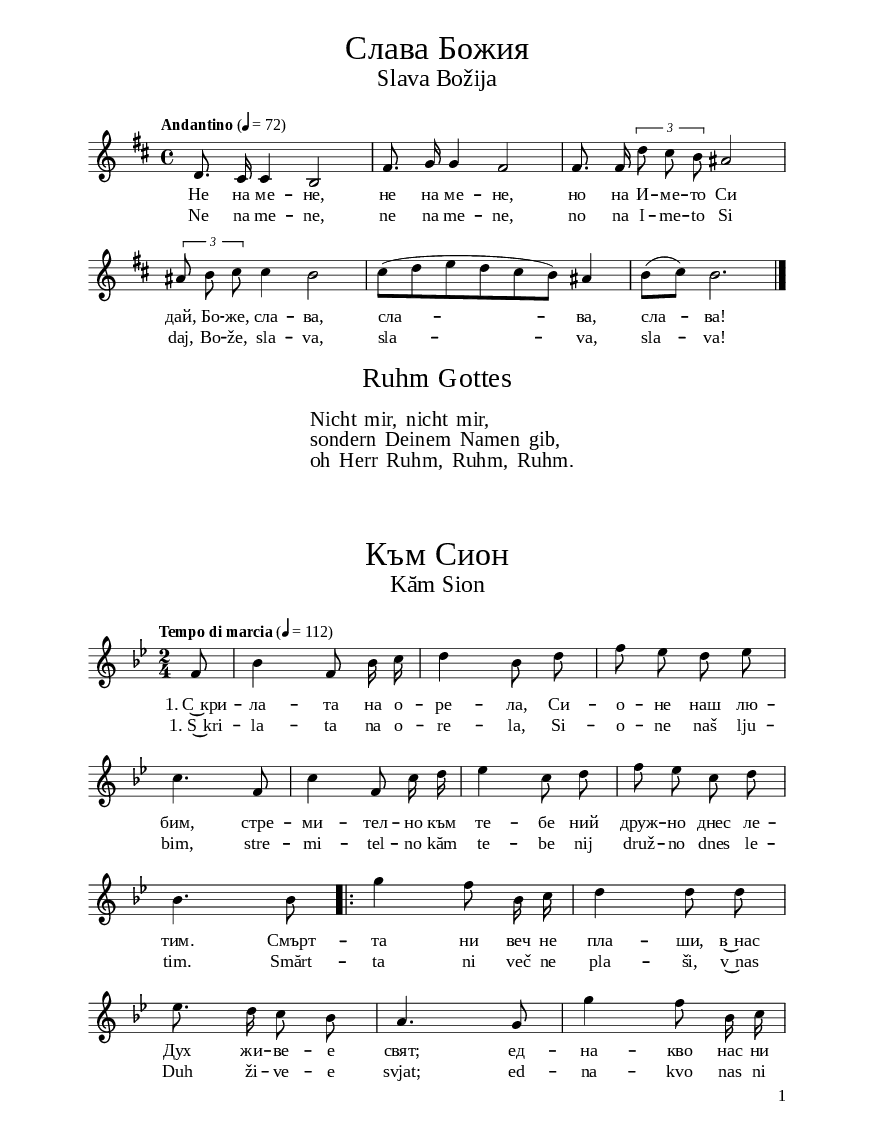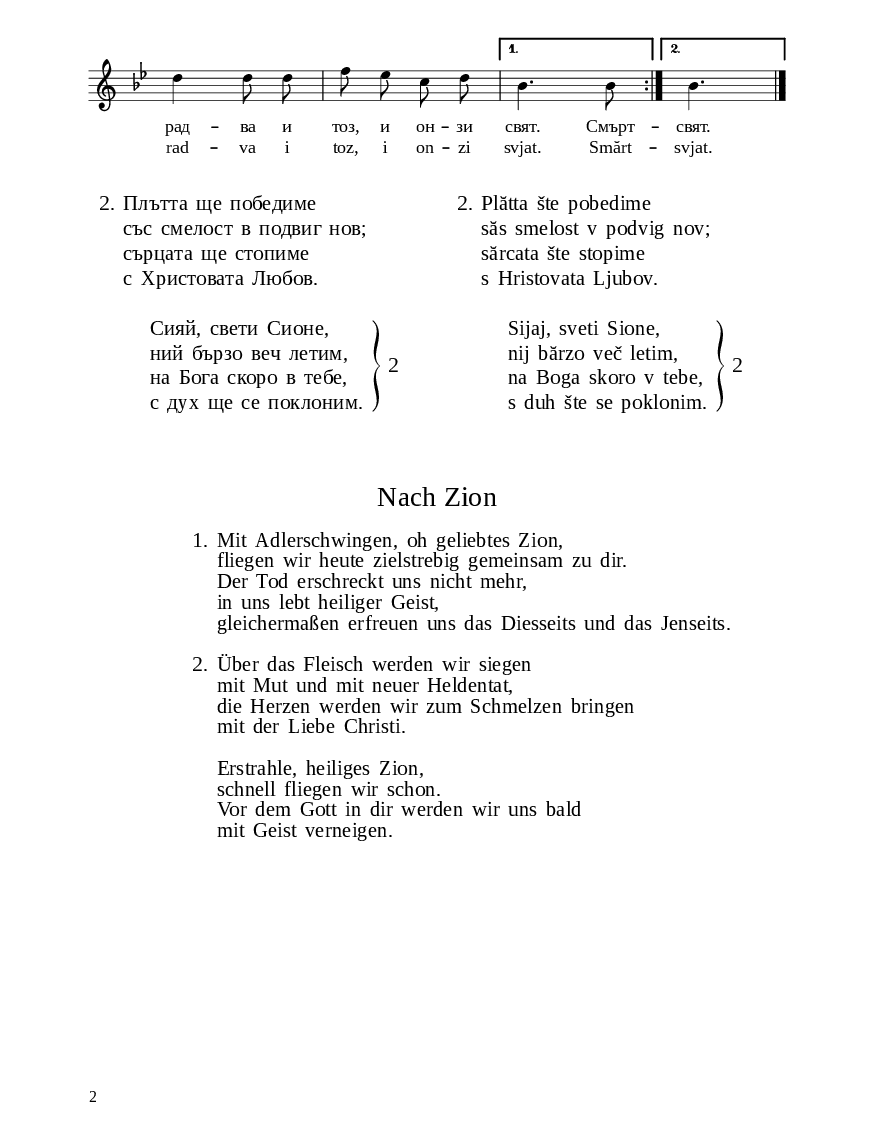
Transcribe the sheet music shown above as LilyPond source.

\version "2.24.2"

% include paper part and global functions
\include "include/globals.ily"
"rightBraces054" = \markup {
  \column {
    % repeat braces
    \translate #'(0 . -15 )
    \right-brace #44
  }
  \column {
    % repeat numbers
    \translate #'(0 . -15.6 )
    2
  }
}


\bookpart {
  \label #'ref053
  \tocItem \markup "Слава Божия – Slava Božija"
  \include "include/bookpart-paper.ily"
  \score {
    \include "include/score-layout.ily"

    \new Voice \absolute  {
      \clef treble
      \key b \minor
      \time 4/4
      \tempoFunc "Andantino" 4 "72"
      \autoBeamOff

      d'8. cis'16 cis'4 b2 | fis'8. g'16 g'4 fis'2 | fis'8. fis'16 \tupletUp \tuplet 3/2 {  d''8 cis'' b'8 } ais'2 | \break
      \times 2/3  { ais'8 b' cis''8 } cis''4 b'2 | cis''8 [( d'' e'' d'' cis'' b' )] ais'4 | b'8 [( cis'' )] b'2. \bar "|."
    }

    \addlyrics {
      Не на ме -- не, не на ме -- не, но на И -- ме -- то Си
      дай, Бо -- же, сла -- ва, сла -- ва, сла -- ва!
    }

    \addlyrics {
      Ne na me -- ne, ne na me -- ne, no na I -- me -- to Si
      daj, Bo -- že, sla -- va, sla -- va, sla -- va!
    }
    \header {
      title = \titleFunc "Слава Божия" "Slava Božija"
    }

    \midi{}

  } % score

  % include foreign translation(s) of the song
  \version "2.24.2"

\markup \fill-line { \fontsize #deTitleFontSize "Ruhm Gottes" }
\markup \null
\markup \null
\markup \fontsize #deCoupletFontSize {
  \hspace #20
  \override #`(baseline-skip . ,deCoupletBaselineSkip)

  \column {
    \line { " " Nicht mir, nicht mir, }
    \line { " " sondern Deinem Namen gib,}
    \line { " " oh Herr Ruhm, Ruhm, Ruhm.}
  }
}


  \markup \empty-three

   \label #'ref054
  \tocItem \markup "Към Сион – Kăm Sion"

  \include "include/bookpart-paper.ily"


  \score {
    \include "include/score-layout.ily"

    \new Voice \absolute  {
      \clef treble
      \key bes \major
      \time 2/4

      \tempoFunc "Tempo di marcia" 4 "112"
      \autoBeamOff
     
      \partial 8
      f'8 |  bes'4 f'8 bes'16 c'' | d''4 bes'8 d'' | f''8 es'' d'' es'' \break |

      c''4. f'8 | c''4 f'8 c''16 d'' | es''4 c''8 d'' | f''8 es'' c'' d'' \break |

      bes'4. bes'8 \repeat volta 2 {
        | g''4 f''8 bes'16 c'' d''4 d''8 d'' \break |

        es''8. d''16 c''8 bes' | a'4. g'8 | g''4 f''8 bes'16 c'' \break |

        d''4 d''8 d'' | f''8 es'' c'' d'' |
      } \alternative {
        { bes'4. bes'8 | }
        {bes'4.   \break }
      } \bar "|."
    }

    \addlyrics {
      "1. С~кри" -- ла -- та на о -- ре -- ла, Си -- о -- не наш лю --
      бим, стре -- ми -- тел -- но към те -- бе ний друж -- но днес ле --
      тим. Смърт -- та ни веч не пла -- ши, в~нас
      Дух жи -- ве -- е свят; ед -- на -- кво нас ни
      рад -- ва и тоз, и он -- зи свят. Смърт -- свят.
    }

    \addlyrics {
      "1. S~kri" -- la -- ta na o -- re -- la, Si -- o -- ne naš lju --
      bim, stre -- mi -- tel -- no kăm te -- be nij druž -- no dnes le --
      tim. Smărt -- ta ni več ne pla -- ši, v~nas
      Duh ži -- ve -- e svjat; ed -- na -- kvo nas ni
      rad -- va i toz, i on -- zi svjat. Smărt -- svjat.
    }


    \header {
      title = \titleFunc "Към Сион" "Kăm Sion"
    }

    \midi{}

  } % score


  \markup \fontsize #bgCoupletFontSize {
    \hspace #1
    \override #`(baseline-skip . ,bgCoupletBaselineSkip)
    \column {
      \line {   2. Плътта ще победиме}

      \line {   "   "със смелост в подвиг нов;}

      \line {   "   "сърцата ще стопиме}

      \line {   "   "с Христовата Любов.}

      \line { " " }

      \line {   "        "Сияй, свети Сионе,}

      \line {   "        "ний бързо веч летим,}

      \line {   "        "на Бога скоро в тебе,}

      \line {   "        "с дух ще се поклоним. }
    } \"rightBraces054"

    \hspace #5
    \override #`(baseline-skip . ,bgCoupletBaselineSkip)
    \column {
      \line {   2. Plătta šte pobedime}

      \line {   "   "săs smelost v podvig nov;}

      \line {   "   "sărcata šte stopime}

      \line {   "   "s Hristovata Ljubov.}

      \line { " " }

      \line {   "        "Sijaj, sveti Sione,}

      \line {   "        "nij bărzo več letim,}

      \line {   "        "na Boga skoro v tebe,}

      \line {   "        "s duh šte se poklonim. }
    } \"rightBraces054"
  } % markup
  \markup \empty-three

  \version "2.24.0"

\markup \fill-line { \fontsize #deTitleFontSize "Nach Zion" }
\markup \null
\markup \null
\markup \fontsize #deCoupletFontSize {
  \hspace #10
  \override #`(baseline-skip . ,deCoupletBaselineSkip)

  \column {

    \line { 1. Mit Adlerschwingen, oh geliebtes Zion, }

    \line { "   " fliegen wir heute zielstrebig gemeinsam zu dir.}

    \line { "   "Der Tod erschreckt uns nicht mehr, }

    \line { "   "in uns lebt heiliger Geist, }

    \line { "   "gleichermaßen erfreuen uns das Diesseits und das Jenseits.}

    \line { " " }
    \line { 2. Über das Fleisch werden wir siegen}

    \line { "   "mit Mut und mit neuer Heldentat, }

    \line { "   " die Herzen werden wir zum Schmelzen bringen}

    \line { "   " mit der Liebe Christi.}

    \line { " " }
    \line { "   " Erstrahle, heiliges Zion,}

    \line { "   "schnell fliegen wir schon.}

    \line { "   "Vor dem Gott in dir werden wir uns bald }

    \line { "   "mit Geist verneigen.}



  }

}


} % bookpart
